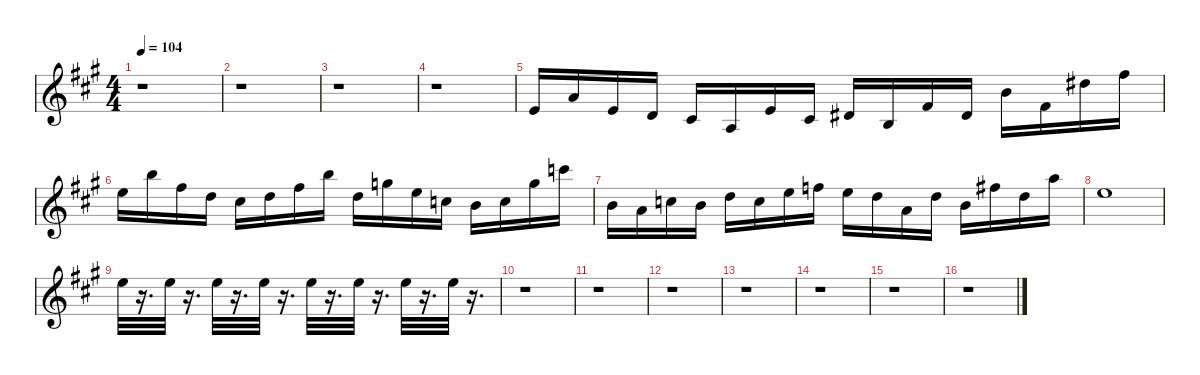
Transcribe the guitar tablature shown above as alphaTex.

\defaultSystemsLayout 4
\hideDynamics
\bracketExtendMode nobrackets
\singleTrackTrackNamePolicy hidden
\multiTrackTrackNamePolicy hidden
\otherSystemsTrackNameOrientation horizontal
\track ("Brass   " "org.") {instrument drawbarorgan}
\staff {score}
\tuning (E4 B3 G3 D3 A2 E2)
\ts (4 4)
\tempo 104
\clef g2
\ks a
r.1{dy fff beam Down} |
r.1{beam Down} |
r.1{beam Down} |
r.1{beam Down} |
0.1{acc forcenatural}.16{dy f beam Up} 5.1{acc forcenatural}.16{beam Up} 0.1{acc forcenatural}.16{beam Up} 3.2{acc forcenatural}.16{beam Up} 2.2{acc #}.16{beam Up} 2.3{acc forcenatural}.16{beam Up} 0.1{acc forcenatural}.16{beam Up} 2.2{acc #}.16{beam Up} 4.2{acc #}.16{beam Up} 0.2{acc forcenatural}.16{beam Up} 2.1{acc #}.16{beam Up} 4.2{acc #}.16{beam Up} 7.1{acc forcenatural}.16{beam Down} 7.2{acc #}.16{beam Down} 11.1{acc #}.16{beam Down} 14.1{acc #}.16{beam Down} |
12.1{acc forcenatural}.16{beam Down} 19.1{acc forcenatural}.16{beam Down} 19.2{acc #}.16{beam Down} 19.3{acc forcenatural}.16{beam Down} 18.3{acc #}.16{beam Down} 19.3{acc forcenatural}.16{beam Down} 19.2{acc #}.16{beam Down} 19.1{acc forcenatural}.16{beam Down} 19.3{acc forcenatural}.16{beam Down} 20.2{acc forcenatural}.16{beam Down} 21.3{acc forcenatural}.16{beam Down} 22.4{acc forcenatural}.16{beam Down} 21.4{acc forcenatural}.16{beam Down} 22.4{acc forcenatural}.16{beam Down} 20.2{acc forcenatural}.16{beam Down} 20.1{acc forcenatural}.16{beam Down} |
21.4{acc forcenatural}.16{beam Down} 19.4{acc forcenatural}.16{beam Down} 17.3{acc forcenatural}.16{beam Down} 16.3{acc forcenatural}.16{beam Down} 15.2{acc forcenatural}.16{beam Down} 13.2{acc forcenatural}.16{beam Down} 12.1{acc forcenatural}.16{beam Down} 13.1{acc forcenatural}.16{beam Down} 12.1{acc forcenatural}.16{beam Down} 10.1{acc forcenatural}.16{beam Down} 10.2{acc forcenatural}.16{beam Down} 10.1{acc forcenatural}.16{beam Down} 7.1{acc forcenatural}.16{beam Down} 14.1{acc #}.16{beam Down} 10.1{acc forcenatural}.16{beam Down} 17.1{acc forcenatural}.16{beam Down} |
17.2{acc forcenatural}.1{beam Down} |
17.2{acc forcenatural}.32{beam Down} r.16{d beam Down} 17.2{acc forcenatural}.32{beam Down} r.16{d beam Down} 17.2{acc forcenatural}.32{beam Down} r.16{d beam Down} 17.2{acc forcenatural}.32{beam Down} r.16{d beam Down} 17.2{acc forcenatural}.32{beam Down} r.16{d beam Down} 17.2{acc forcenatural}.32{beam Down} r.16{d beam Down} 17.2{acc forcenatural}.32{beam Down} r.16{d beam Down} 17.2{acc forcenatural}.32{beam Down} r.16{d beam Down} |
r.1{beam Down} |
r.1{beam Down} |
r.1{beam Down} |
r.1{beam Down} |
r.1{beam Down} |
r.1{beam Down} |
r.1{beam Down}
